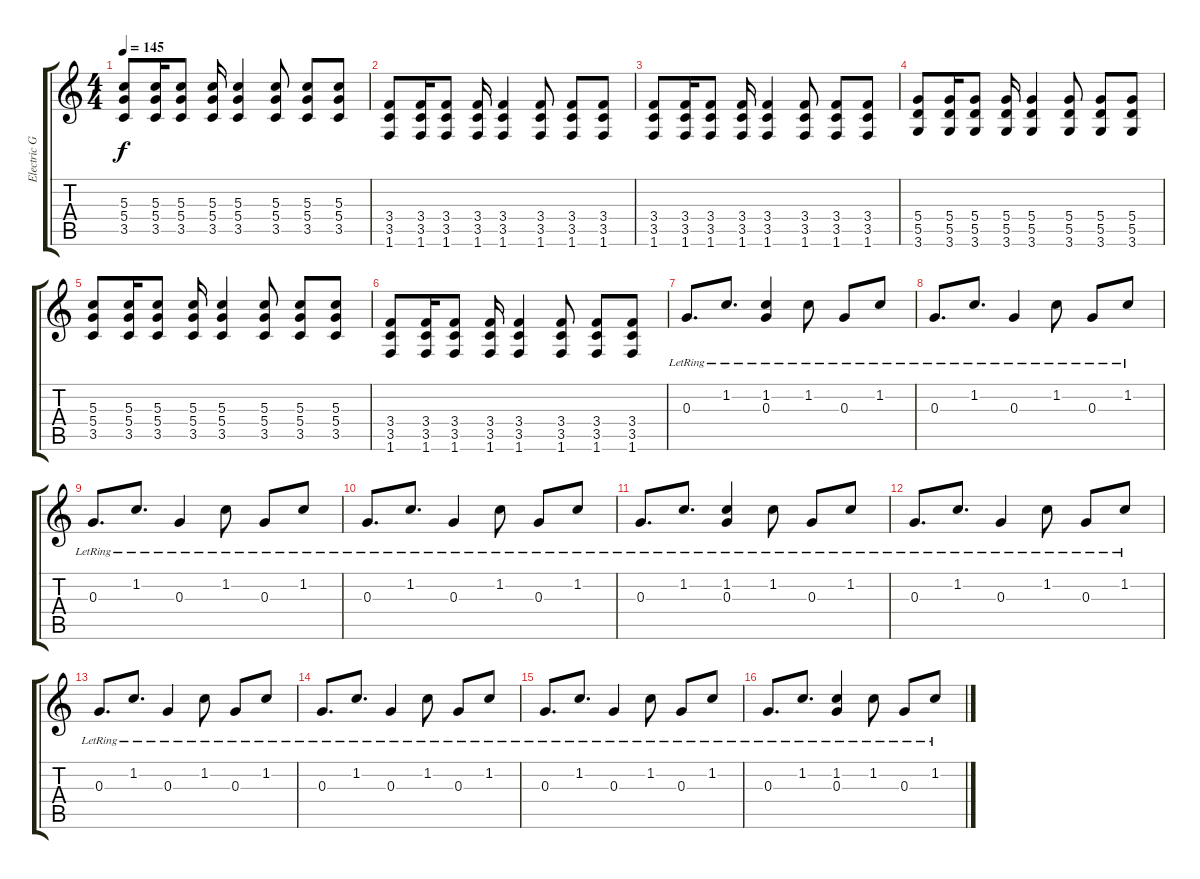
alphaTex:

\track ("Electric Guitar" "Electric G") {instrument overdrivenguitar}
\staff {score tabs}
\tuning (E4 B3 G3 D3 A2 E2) {hide}
\ts (4 4)
\tempo 145
\clef g2
\ks c
(5.3 5.4 3.5).8{dy f} (5.3 5.4 3.5).16 (5.3 5.4 3.5).8 (5.3 5.4 3.5).16 (5.3 5.4 3.5).4 (5.3 5.4 3.5).8 (5.3 5.4 3.5).8 (5.3 5.4 3.5).8 |
(3.4 3.5 1.6).8 (3.4 3.5 1.6).16 (3.4 3.5 1.6).8 (3.4 3.5 1.6).16 (3.4 3.5 1.6).4 (3.4 3.5 1.6).8 (3.4 3.5 1.6).8 (3.4 3.5 1.6).8 |
(3.4 3.5 1.6).8 (3.4 3.5 1.6).16 (3.4 3.5 1.6).8 (3.4 3.5 1.6).16 (3.4 3.5 1.6).4 (3.4 3.5 1.6).8 (3.4 3.5 1.6).8 (3.4 3.5 1.6).8 |
(5.4 5.5 3.6).8 (5.4 5.5 3.6).16 (5.4 5.5 3.6).8 (5.4 5.5 3.6).16 (5.4 5.5 3.6).4 (5.4 5.5 3.6).8 (5.4 5.5 3.6).8 (5.4 5.5 3.6).8 |
(5.3 5.4 3.5).8 (5.3 5.4 3.5).16 (5.3 5.4 3.5).8 (5.3 5.4 3.5).16 (5.3 5.4 3.5).4 (5.3 5.4 3.5).8 (5.3 5.4 3.5).8 (5.3 5.4 3.5).8 |
(3.4 3.5 1.6).8 (3.4 3.5 1.6).16 (3.4 3.5 1.6).8 (3.4 3.5 1.6).16 (3.4 3.5 1.6).4 (3.4 3.5 1.6).8 (3.4 3.5 1.6).8 (3.4 3.5 1.6).8 |
0.3{lr}.8{d} 1.2{lr}.8{d} (1.2{lr} 0.3{lr}).4 1.2{lr}.8 0.3{lr}.8 1.2{lr}.8 |
0.3{lr}.8{d} 1.2{lr}.8{d} 0.3{lr}.4 1.2{lr}.8 0.3{lr}.8 1.2{lr}.8 |
0.3{lr}.8{d} 1.2{lr}.8{d} 0.3{lr}.4 1.2{lr}.8 0.3{lr}.8 1.2{lr}.8 |
0.3{lr}.8{d} 1.2{lr}.8{d} 0.3{lr}.4 1.2{lr}.8 0.3{lr}.8 1.2{lr}.8 |
0.3{lr}.8{d} 1.2{lr}.8{d} (1.2{lr} 0.3{lr}).4 1.2{lr}.8 0.3{lr}.8 1.2{lr}.8 |
0.3{lr}.8{d} 1.2{lr}.8{d} 0.3{lr}.4 1.2{lr}.8 0.3{lr}.8 1.2{lr}.8 |
0.3{lr}.8{d} 1.2{lr}.8{d} 0.3{lr}.4 1.2{lr}.8 0.3{lr}.8 1.2{lr}.8 |
0.3{lr}.8{d} 1.2{lr}.8{d} 0.3{lr}.4 1.2{lr}.8 0.3{lr}.8 1.2{lr}.8 |
0.3{lr}.8{d} 1.2{lr}.8{d} 0.3{lr}.4 1.2{lr}.8 0.3{lr}.8 1.2{lr}.8 |
0.3{lr}.8{d} 1.2{lr}.8{d} (1.2{lr} 0.3{lr}).4 1.2{lr}.8 0.3{lr}.8 1.2{lr}.8
